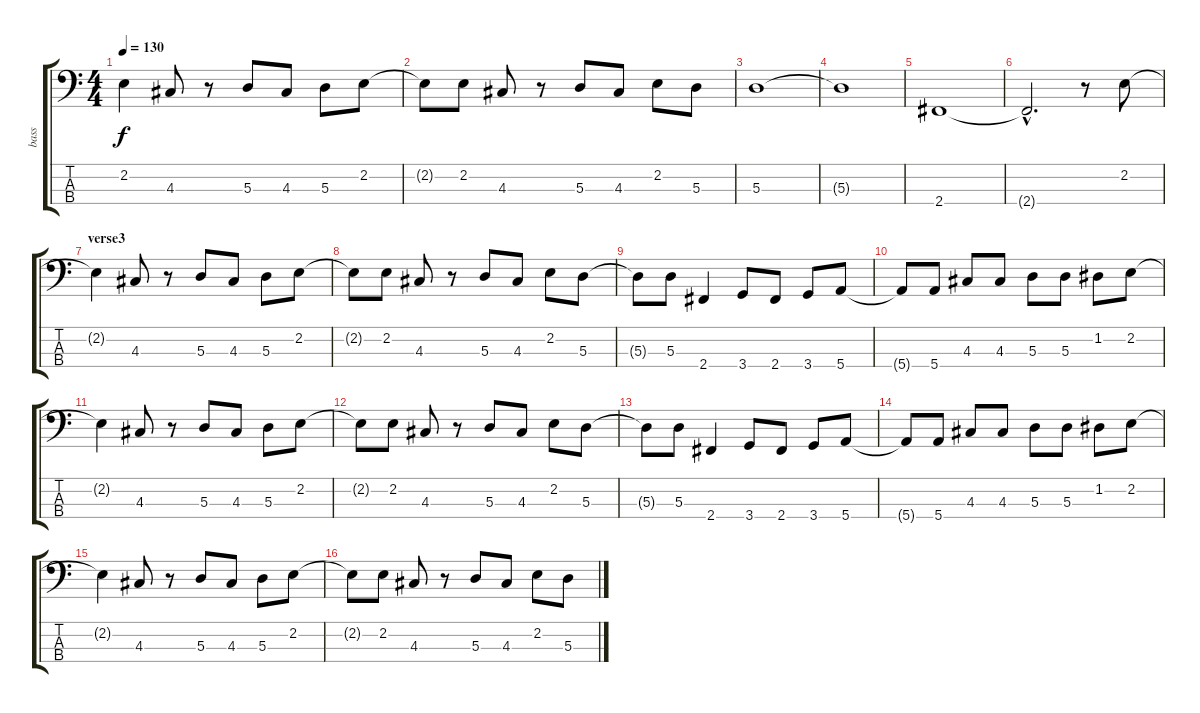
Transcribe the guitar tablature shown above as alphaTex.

\track ("bass" "bass") {instrument electricbassfinger}
\staff {score tabs}
\tuning (G2 D2 A1 E1) {hide}
\ts (4 4)
\tempo 130
\clef f4
\ks c
2.2{t}.4{dy f} 4.3.8 r.8 5.3.8 4.3.8 5.3.8 2.2.8 |
2.2{t}.8 2.2.8 4.3.8 r.8 5.3.8 4.3.8 2.2.8 5.3.8 |
5.3.1 |
5.3{t}.1 |
2.4.1 |
2.4{hac t}.2{d} r.8 2.2.8 |
\section ("" "verse3")
2.2{t}.4 4.3.8 r.8 5.3.8 4.3.8 5.3.8 2.2.8 |
2.2{t}.8 2.2.8 4.3.8 r.8 5.3.8 4.3.8 2.2.8 5.3.8 |
5.3{t}.8 5.3.8 2.4.4 3.4.8 2.4.8 3.4.8 5.4.8 |
5.4{t}.8 5.4.8 4.3.8 4.3.8 5.3.8 5.3.8 1.2.8 2.2.8 |
2.2{t}.4 4.3.8 r.8 5.3.8 4.3.8 5.3.8 2.2.8 |
2.2{t}.8 2.2.8 4.3.8 r.8 5.3.8 4.3.8 2.2.8 5.3.8 |
5.3{t}.8 5.3.8 2.4.4 3.4.8 2.4.8 3.4.8 5.4.8 |
5.4{t}.8 5.4.8 4.3.8 4.3.8 5.3.8 5.3.8 1.2.8 2.2.8 |
2.2{t}.4 4.3.8 r.8 5.3.8 4.3.8 5.3.8 2.2.8 |
2.2{t}.8 2.2.8 4.3.8 r.8 5.3.8 4.3.8 2.2.8 5.3.8
